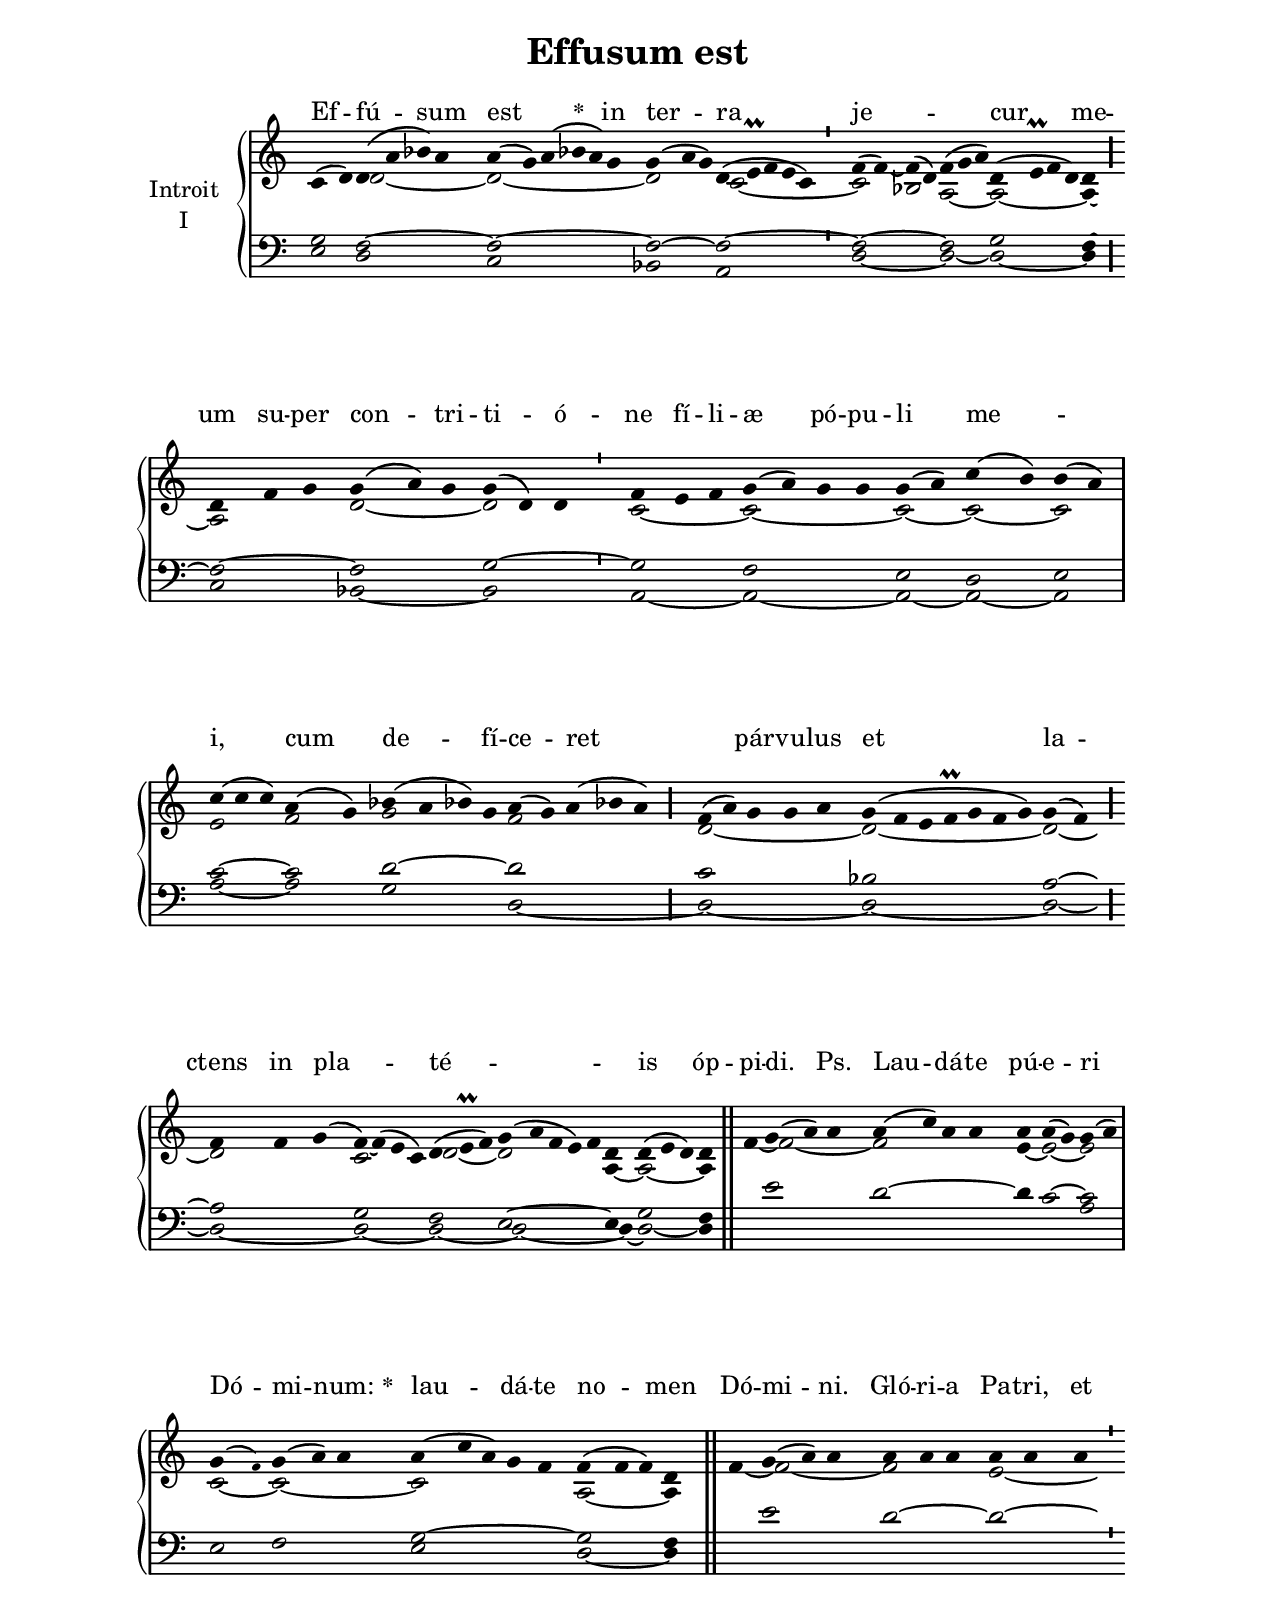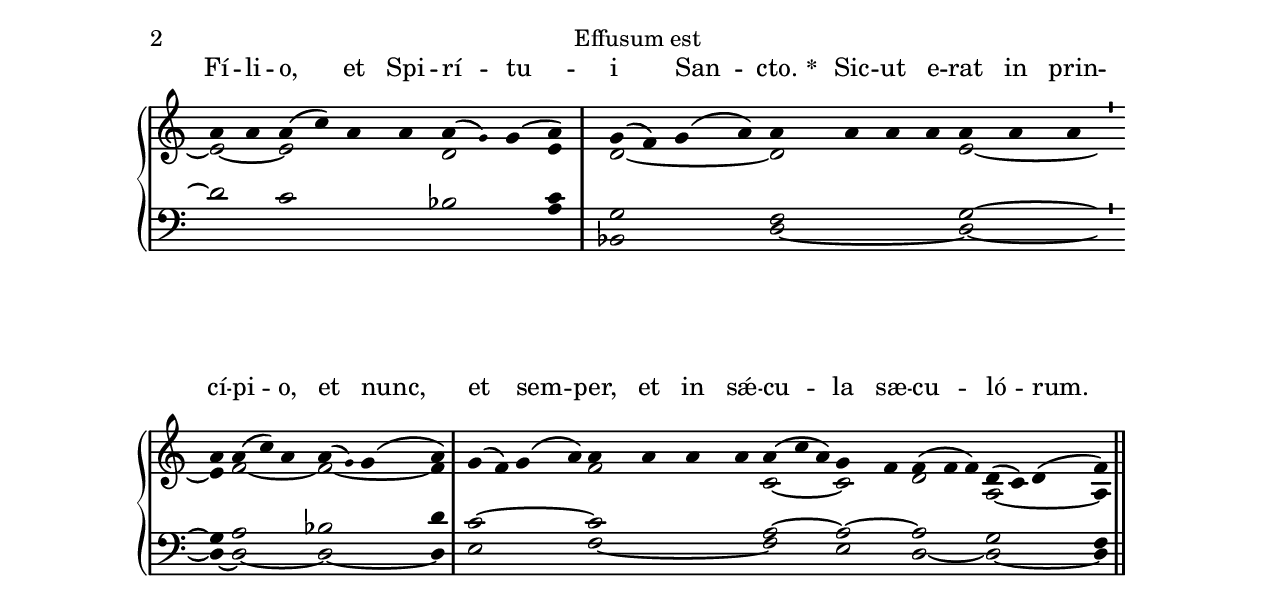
\version "2.18"
\include "gregorian.ly"
\include "noh2.ily"


%Page reference: page iii.274
%(volume.page)

global = {
 \key f \lydian
 \cadenzaOn 
}

\header {
  title = \markup \center-column {"Effusum est" \vspace #1 }
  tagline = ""
  composer = ""
}

\paper {
 #(include-special-characters)
  oddHeaderMarkup = \markup \fill-line {
    \line {}
    \center-column {
      \on-the-fly #first-page     " "
      \on-the-fly #not-first-page "Effusum est"
    }
    \line { \on-the-fly #print-page-number-check-first \fromproperty #'page:page-number-string }
  }
  evenHeaderMarkup = \markup \fill-line {
    \line { \on-the-fly #print-page-number-check-first \fromproperty #'page:page-number-string }
    \center-column { "Effusum est" }
    \line {}
  }
}

chantText = \lyricmode {
Ef -- fú -- sum est _ 
\set stanza = " * " in ter -- ra je -- _ cur me -- um 
su -- per con -- tri -- ti -- ó -- ne fí -- li -- æ pó -- pu -- li me -- _ i, 
cum de -- fí -- ce -- ret _ 
pár -- vu -- lus et la -- ctens 
in pla -- té -- _ _ _ is óp -- pi -- di. Ps. 
Lau -- dá -- te pú -- e -- ri Dó -- mi -- num: 
\set stanza = " * " 
lau -- dá -- te no -- men Dó -- mi -- ni. 
Gló -- ri -- a Pa -- tri, et Fí -- li -- o, et Spi -- rí -- tu -- i San -- cto. 
\set stanza = " * " 
Sic -- ut e -- rat in prin -- cí -- pi -- o, et nunc, et sem -- per, 
et in sǽ -- cu -- la sæ -- cu -- ló -- rum. A -- men. _ }

chantMusic = {
\tieDown   c'4 ( d'4)  d'4 ( a'4 bes'4) a'4  a'4 ( g'4) a'4 ( bes'4 a'4)  g'4 g'4 ( a'4 g'4) d'4 ( e'\prall f'4 e'4 c'4) \divisioMinima
 f'4 ( f'4) ~ f'4 ( d'4) f'4 ( g'4 a'4) d'4 ( e'\prall f'4 d'4) d'4 \divisioMaior
 d'4 f'4 g'4 g'4 ( a'4) g'4 g'4 ( d'4) d'4 \divisioMinima
 f'4 e'4 f'4 g'4 ( a'4) g'4 g'4 g'4 ( a'4) c''4 ( b'4) b'4 ( a'4) \divisioMaxima
 c''4 ( c''4 c''4) a'4 ( g'4)  bes'4 ( a'4 bes'4) g'4 a'4 ( g'4) a'4 ( bes'4 a'4) \divisioMaior
 f'4 ( a'4) g'4 g'4 a'4 g'4 ( f'4 e'4 f'\prall g'4 f'4 g'4) g'4 ( f'4) \divisioMaior
 f'4 f'4 g'4 ( f'4) ~ f'4 ( e'4 c'4) d'4 ( e'\prall f'4) g'4 ( a'4 f'4 e'4) f'4 d'4 d'4 ( e'4 d'4) d'4 \finalis
 f'4 g'4 ( a'4) a'4 a'4 ( c''4) a'4 a'4 a'4 a'4 ( g'4) g'4 ( a'4) \divisioMaxima
 g'4 ( \once \tweak #'font-size #-4 f' ) g'4 ( a'4) a'4 a'4 ( c''4 a'4) g'4 f'4 f'4 ( f'4 f'4) d'4 \finalis
  f'4 g'4 ( a'4) a'4 a'4 a'4 a'4 a'4 a'4 a'4 \divisioMinima
 a'4 a'4 a'4 ( c''4) a'4 a'4 a'4 ( \once \tweak #'font-size #-4 g' ) g'4 ( a'4) \divisioMaxima
 g'4 ( f'4) g'4 ( a'4) a'4 a'4 a'4 a'4 a'4 a'4 a'4 \divisioMinima
 a'4 a'4 ( c''4) a'4 a'4 ( \once \tweak #'font-size #-4 g' ) g'4 ( a'4) \divisioMaxima
 g'4 ( f'4) g'4 ( a'4) a'4 a'4 a'4 a'4 a'4 ( c''4 a'4) g'4 f'4 f'4 ( f'4 f'4) d'4 ( c'4) d'4 ( f'4) \finalis

}

altoMusic = {
r2 d'2*4/2 ~ d'2*6/2 ~ d'2*3/2 c'2*5/2 ~ \divisioMinima
c'2 bes2 a2*3/2 ~ a2*4/2 ~ a4 ~ \divisioMaior
a2*3/2 d'2*3/2 ~ d'2*3/2 \divisioMinima
c'2*3/2 ~ c'2*4/2 ~ c'2 ~ c'2 ~ c'2 \divisioMaxima
e'2*3/2 f'2 g'2*4/2 f'2*5/2 \divisioMaior
d'2*5/2 ~ d'2*7/2 ~ d'2 ~ \divisioMaior
d'2*3/2 c'2*4/2 d'2*3/2 ~ d'2*5/2 a4 ~ a2*3/2 ~ a4 \finalis
f'4 ~ f'2*3/2 ~ f'2*4/2 e'4 ~ e'2 ~ e'2 \divisioMaxima
c'2 ~ c'2*3/2 ~ c'2*5/2 a2*3/2 ~ a4 f'4 ~ f'2*3/2 ~ f'2*3/2 e'2*3/2 ~ \divisioMinima
e'2 ~ e'2*4/2 d'2*3/2 e'4 \divisioMaxima
d'2*4/2 ~ d'2*4/2 e'2*3/2 ~ \divisioMinima
e'4 f'2*3/2 ~ f'2*3/2 ~ f'4 \divisioMaxima
r2*4/2 f'2*4/2 c'2*3/2 ~ c'2 d'2*3/2 a2*3/2 ~ a4 \finalis
}

tenorMusic = {
g2 f2*4/2 ~ f2*6/2 ~ f2*3/2 ~ f2*5/2 ~ \divisioMinima
f2*4/2 ~ f2*3/2 g2*4/2 f4 ~ \divisioMaior
f2*3/2 ~ f2*3/2 g2*3/2 ~ \divisioMinima
g2*3/2 f2*4/2 e2 d2 e2 \divisioMaxima
c'2*3/2 ~ c'2 d'2*4/2 ~ d'2*5/2 \divisioMaior
c'2*5/2 bes2*7/2 a2 ~ \divisioMaior
a2*3/2 g2*4/2 f2*3/2 e2*5/2 ~ e4 g2*3/2 f4 \finalis
r4 e'2*3/2 d'2*4/2 ~ d'4 c'2 ~ c'2 \divisioMaxima
e2 f2*3/2 g2*5/2 ~ g2*3/2 f4 r4 e'2*3/2 d'2*3/2 ~ d'2*3/2 ~ \divisioMinima
d'2 c'2*4/2 bes2*3/2 c'4 \divisioMaxima
g2*4/2 f2*4/2 g2*3/2 ~ \divisioMinima
g4 a2*3/2 bes2*3/2 d'4 \divisioMaxima
c'2*4/2 ~ c'2*4/2 a2*3/2 ~ a2 ~ a2*3/2 g2*3/2 f4 \finalis
}

bassMusic = {
e2 d2*4/2 c2*6/2 bes,2*3/2 a,2*5/2 \divisioMinima
d2*4/2 ~ d2*3/2 ~ d2*4/2 ~ d4 \divisioMaior
c2*3/2 bes,2*3/2 ~ bes,2*3/2 \divisioMinima
a,2*3/2 ~ a,2*4/2 ~ a,2 ~ a,2 ~ a,2 \divisioMaxima
a2*3/2 ~ a2 g2*4/2 d2*5/2 ~ \divisioMaior
d2*5/2 ~ d2*7/2 ~ d2 ~ \divisioMaior
d2*3/2 ~ d2*4/2 ~ d2*3/2 ~ d2*5/2 ~ d4 ~ d2*3/2 ~ d4 \finalis
r2*11/2 a2 \divisioMaxima
r2*5/2 e2*5/2 d2*3/2 ~ d4 r2*10/2 \divisioMinima
r2*9/2 a4 \divisioMaxima
bes,2*4/2 d2*4/2 ~ d2*3/2 ~ \divisioMinima
d4 ~ d2*3/2 ~ d2*3/2 ~ d4 \divisioMaxima
e2*4/2 f2*4/2 ~ f2*3/2 e2 d2*3/2 ~ d2*3/2 ~ d4 \finalis
}

voiceLines = {
\voiceLineStyle


}

\score{
  <<
    \new GrandStaff <<
      \set GrandStaff.autoBeaming = ##f
      \set GrandStaff.instrumentName = \markup \center-column {
        "Introit"
        "I"
      }
      \new Staff = up <<
        \new Voice = "chant" {
          \voiceOne \global \chantMusic
        }
        \new Voice {
          \voiceTwo \global \altoMusic
        }
      >>

      \new Staff = down <<
        \clef bass
        \new Voice {
          \voiceOne \global \tenorMusic
        }
        \new Voice {
          \voiceTwo \global \bassMusic
        }
	\new Voice {
        \voiceThree \global \voiceLines
        }
      >>
    >>
    \new Lyrics \lyricsto chant {
      \chantText
    }
  >>
  \layout{
  }
  \midi{
    \tempo 4 = 125
  }
}
